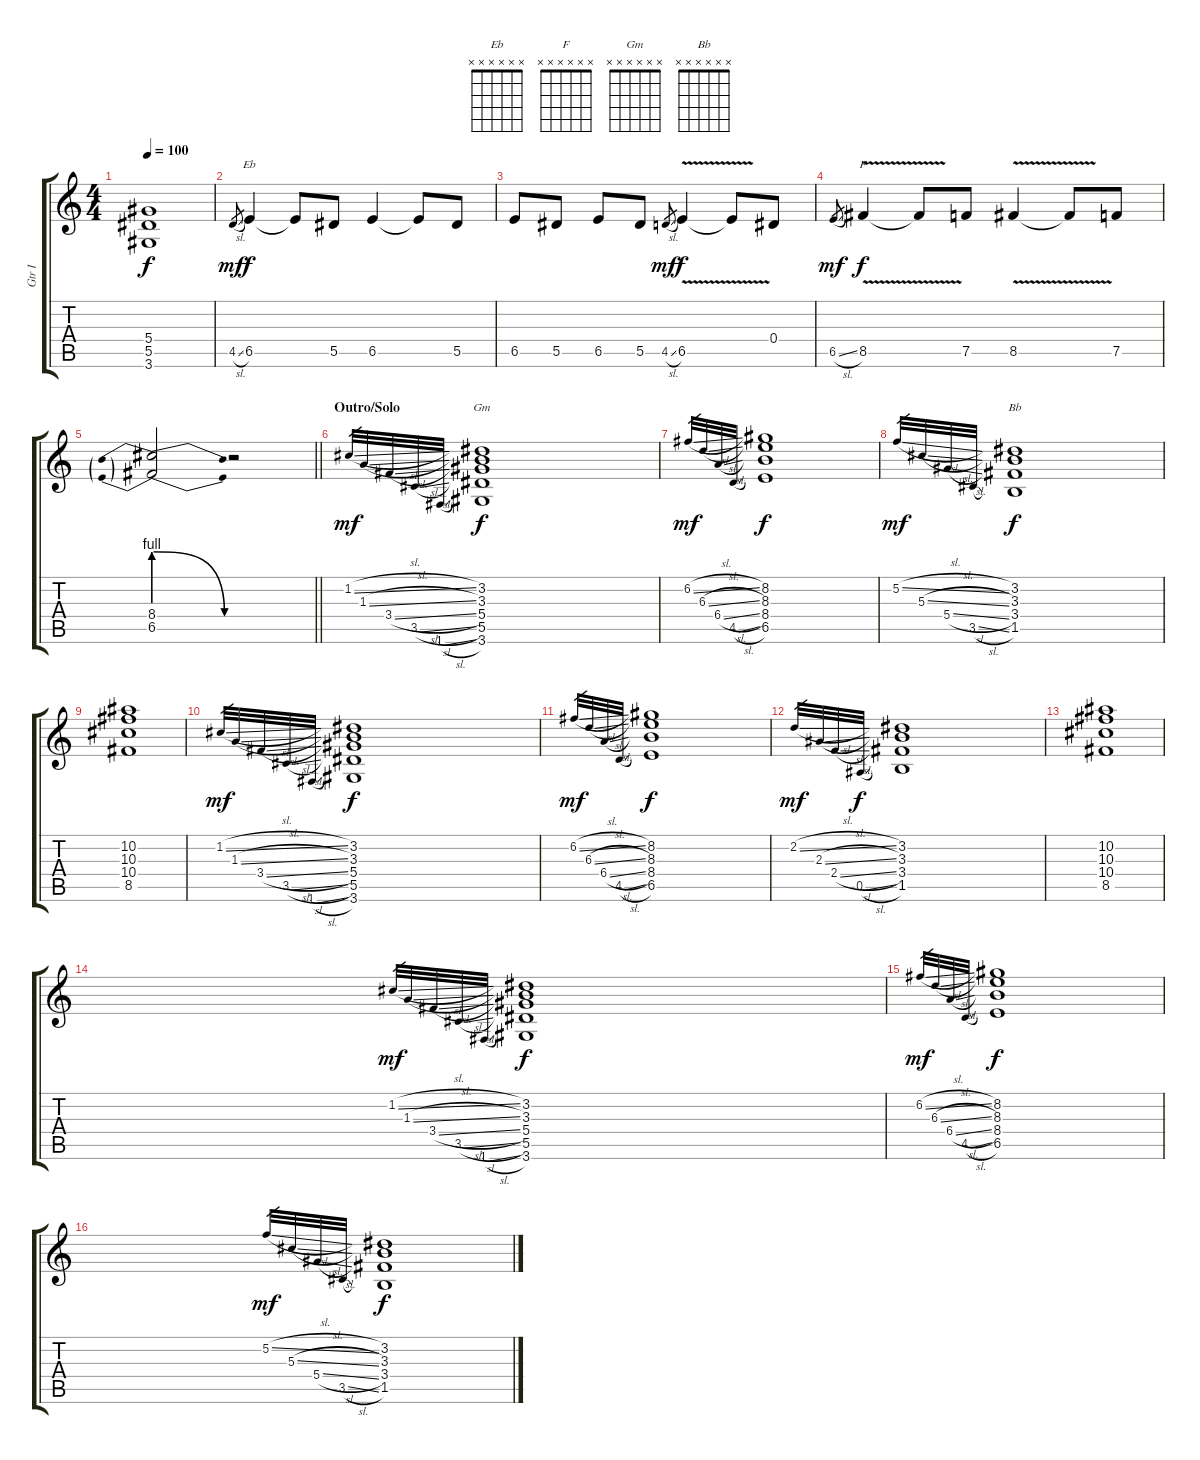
\track ("Gtr I" "Gtr I") {instrument overdrivenguitar}
\staff {score tabs}
\tuning (F4 C4 Ab3 Eb3 Bb2 F2) {hide}
\chord ("Eb" x x x x x x)
\chord ("F" x x x x x x)
\chord ("Gm" x x x x x x)
\chord ("Bb" x x x x x x)
\ts (4 4)
\tempo 100
\clef g2
\ks c
(5.4{t} 5.5{t} 3.6{t}).1{dy f} |
4.5{sl}.8{gr dy mf} 6.5.4{ch "Eb" dy f} 6.5{t}.8 5.5.8 6.5.4 6.5{t}.8 5.5.8 |
6.5.8 5.5.8 6.5.8 5.5.8 4.5{sl}.8{gr dy mf} 6.5{v}.4{dy f} 6.5{t}.8 0.4.8 |
6.5{sl}.8{gr dy mf} 8.5{v}.4{ch "F" dy f} 8.5{t}.8 7.5.8 8.5{v}.4 8.5{t}.8 7.5.8 |
\barLineRight lightlight
(8.4{be (prebendrelease 0 4 60 0)} 6.5{be (prebendrelease 0 4 60 0)}).2 r.2 |
\section ("" "Outro/Solo")
1.2{sl}.32{gr dy mf} 1.3{sl}.32{gr} 3.4{sl}.32{gr} 3.5{sl}.32{gr} 1.6{sl}.32{gr} (3.2 3.3 5.4 5.5 3.6).1{ch "Gm" dy f volume 10 instrument overdrivenguitar} |
6.2{sl}.32{gr dy mf} 6.3{sl}.32{gr} 6.4{sl}.32{gr} 4.5{sl}.32{gr} (8.2 8.3 8.4 6.5).1{dy f} |
5.2{sl}.32{gr dy mf} 5.3{sl}.32{gr} 5.4{sl}.32{gr} 3.5{sl}.32{gr} (3.2 3.3 3.4 1.5).1{ch "Bb" dy f} |
(10.2 10.3 10.4 8.5).1 |
1.2{sl}.32{gr dy mf} 1.3{sl}.32{gr} 3.4{sl}.32{gr} 3.5{sl}.32{gr} 1.6{sl}.32{gr} (3.2 3.3 5.4 5.5 3.6).1{dy f} |
6.2{sl}.32{gr dy mf} 6.3{sl}.32{gr} 6.4{sl}.32{gr} 4.5{sl}.32{gr} (8.2 8.3 8.4 6.5).1{dy f} |
2.2{sl}.32{gr dy mf} 2.3{sl}.32{gr} 2.4{sl}.32{gr} 0.5{sl}.32{gr dy f} (3.2 3.3 3.4 1.5).1 |
(10.2 10.3 10.4 8.5).1 |
1.2{sl}.32{gr dy mf} 1.3{sl}.32{gr} 3.4{sl}.32{gr} 3.5{sl}.32{gr} 1.6{sl}.32{gr} (3.2 3.3 5.4 5.5 3.6).1{dy f} |
6.2{sl}.32{gr dy mf} 6.3{sl}.32{gr} 6.4{sl}.32{gr} 4.5{sl}.32{gr} (8.2 8.3 8.4 6.5).1{dy f} |
5.2{sl}.32{gr dy mf} 5.3{sl}.32{gr} 5.4{sl}.32{gr} 3.5{sl}.32{gr} (3.2 3.3 3.4 1.5).1{dy f}
